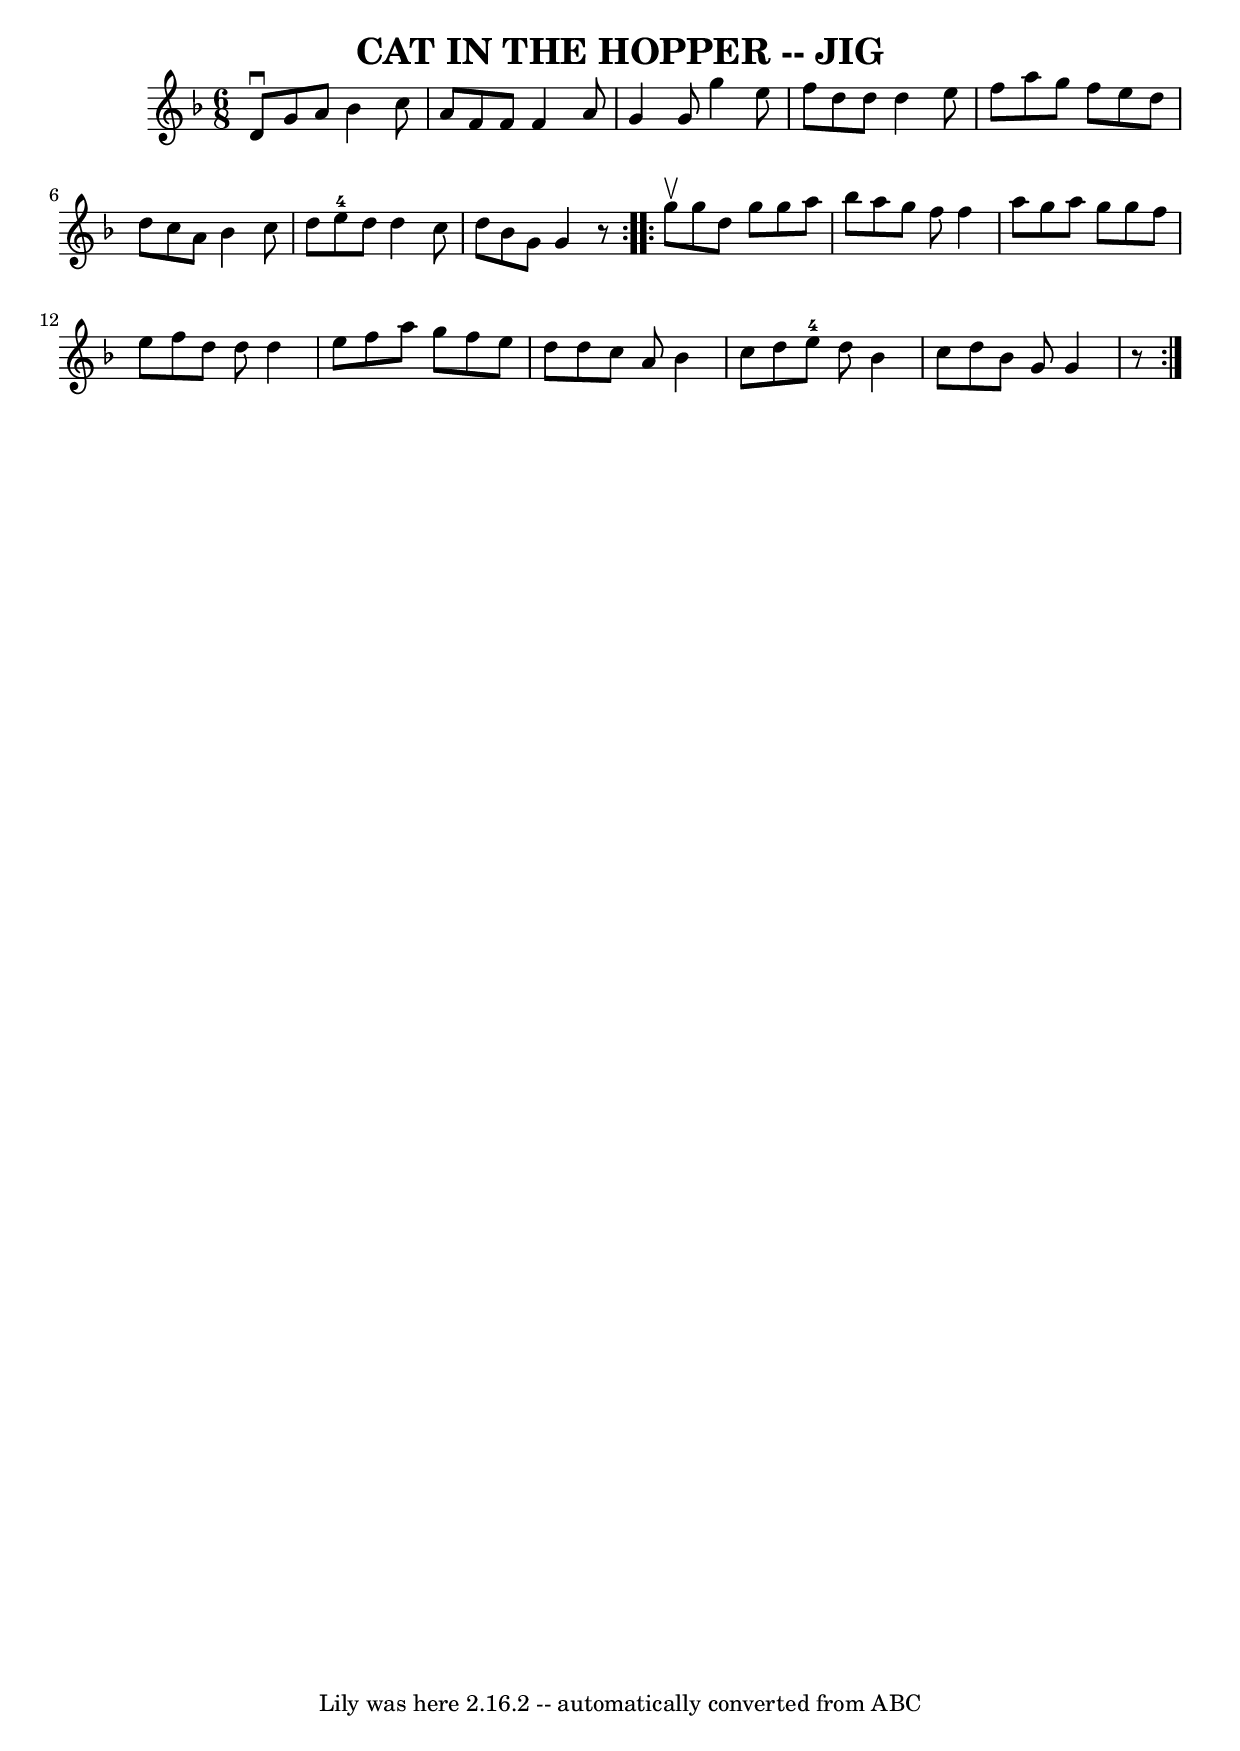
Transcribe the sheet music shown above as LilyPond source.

\version "2.16.2"
\include "Mammoth.ily"
\header {
  %% book = "Ryan's Mammoth Collection of Fiddle Tunes"
  crossRefNumber = "1"
  footnotes = ""
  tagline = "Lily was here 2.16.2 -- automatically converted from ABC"
  title = "CAT IN THE HOPPER -- JIG"

}
voicedefault =  {



  \repeat volta 2 {

    \time 6/8 
    \key g \dorian
    d'8^\downbow g'8 a'8 bes'4 c''8    
    |
    a'8 f'8 f'8 f'4 a'8    |
    g'4 g'8 g''4    
    e''8    |
    f''8 d''8 d''8 d''4 e''8        |
    f''8  
    a''8 g''8 f''8 e''8 d''8    |
    d''8 c''8 a'8    
    bes'4 c''8    |
    d''8 e''8-4 d''8 d''4 c''8    
    |
    d''8 bes'8 g'8 g'4    r8   
  }     
  \repeat volta 2 {
    g''8 
    ^\upbow       |
    g''8 d''8 g''8 g''8 a''8 bes''8    
    |
    a''8 g''8 f''8 f''4 a''8    |
    g''8 a''8    
    g''8 g''8 f''8 e''8    |
    f''8 d''8 d''8 d''4 e''8 
    |
    f''8 a''8 g''8 f''8 e''8 d''8    |
    
    d''8 c''8 a'8 bes'4 c''8    |
    d''8 e''8-4 d''8    
    bes'4 c''8    |
    d''8 bes'8 g'8 g'4    r8   
  }   

}

\score{
  <<

    \context Staff="default"
    {
      \voicedefault 
      
    }

  >>
  \layout {
    
  }
  \midi {
  }

}
